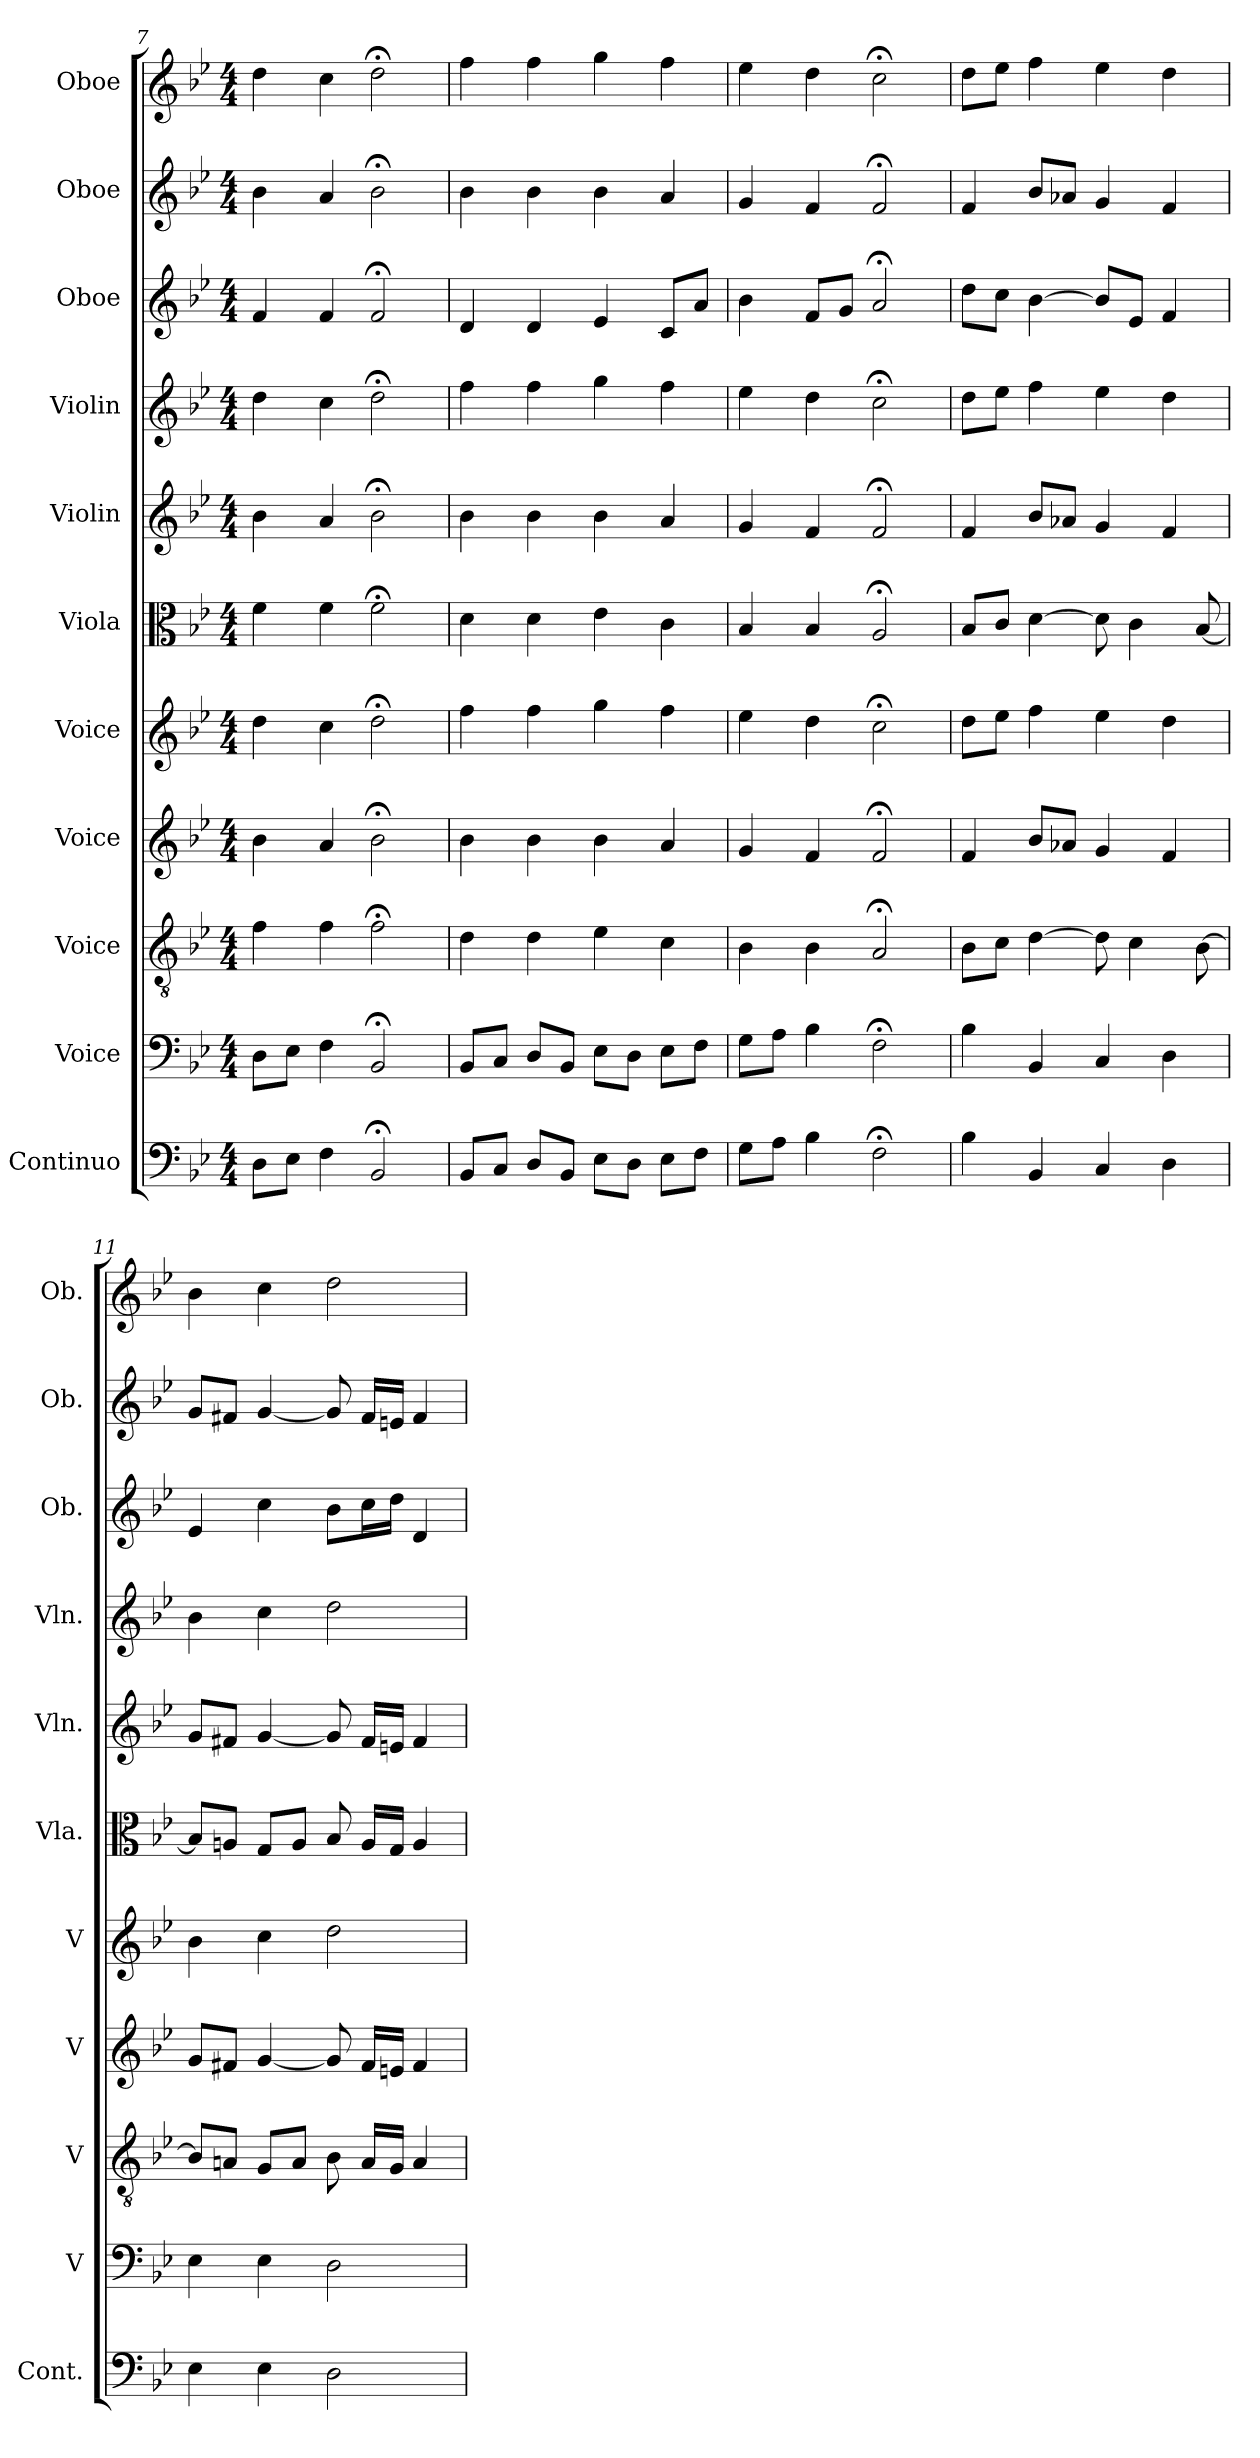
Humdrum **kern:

**kern	**kern	**kern	**kern	**kern	**kern	**kern	**kern	**kern	**kern	**kern
*part11	*part10	*part9	*part8	*part7	*part6	*part5	*part4	*part3	*part2	*part1
*staff11	*staff10	*staff9	*staff8	*staff7	*staff6	*staff5	*staff4	*staff3	*staff2	*staff1
*I"Continuo	*I"Voice	*I"Voice	*I"Voice	*I"Voice	*I"Viola	*I"Violin	*I"Violin	*I"Oboe	*I"Oboe	*I"Oboe
*I'Cont.	*I'V	*I'V	*I'V	*I'V	*I'Vla.	*I'Vln.	*I'Vln.	*I'Ob.	*I'Ob.	*I'Ob.
*clefF4	*clefF4	*clefGv2	*clefG2	*clefG2	*clefC3	*clefG2	*clefG2	*clefG2	*clefG2	*clefG2
*k[b-e-]	*k[b-e-]	*k[b-e-]	*k[b-e-]	*k[b-e-]	*k[b-e-]	*k[b-e-]	*k[b-e-]	*k[b-e-]	*k[b-e-]	*k[b-e-]
*M4/4	*M4/4	*M4/4	*M4/4	*M4/4	*M4/4	*M4/4	*M4/4	*M4/4	*M4/4	*M4/4
=7	=7	=7	=7	=7	=7	=7	=7	=7	=7	=7
8DL	8DL	4f	4b-	4dd	4f	4b-	4dd	4f	4b-	4dd
8E-J	8E-J	.	.	.	.	.	.	.	.	.
4F	4F	4f	4a	4cc	4f	4a	4cc	4f	4a	4cc
2BB-;<	2BB-;<	2f;<	2b-;<	2dd;<	2f;<	2b-;<	2dd;<	2f;<	2b-;<	2dd;<
=8	=8	=8	=8	=8	=8	=8	=8	=8	=8	=8
8BB-L	8BB-L	4d	4b-	4ff	4d	4b-	4ff	4d	4b-	4ff
8CJ	8CJ	.	.	.	.	.	.	.	.	.
8DL	8DL	4d	4b-	4ff	4d	4b-	4ff	4d	4b-	4ff
8BB-J	8BB-J	.	.	.	.	.	.	.	.	.
8E-L	8E-L	4e-	4b-	4gg	4e-	4b-	4gg	4e-	4b-	4gg
8DJ	8DJ	.	.	.	.	.	.	.	.	.
8E-L	8E-L	4c	4a	4ff	4c	4a	4ff	8cL	4a	4ff
8FJ	8FJ	.	.	.	.	.	.	8aJ	.	.
=9	=9	=9	=9	=9	=9	=9	=9	=9	=9	=9
8GL	8GL	4B-	4g	4ee-	4B-	4g	4ee-	4b-	4g	4ee-
8AJ	8AJ	.	.	.	.	.	.	.	.	.
4B-	4B-	4B-	4f	4dd	4B-	4f	4dd	8fL	4f	4dd
.	.	.	.	.	.	.	.	8gJ	.	.
2F;<	2F;<	2A;<	2f;<	2cc;<	2A;<	2f;<	2cc;<	2a;<	2f;<	2cc;<
=10	=10	=10	=10	=10	=10	=10	=10	=10	=10	=10
4B-	4B-	8B-L	4f	8ddL	8B-L	4f	8ddL	8ddL	4f	8ddL
.	.	8cJ	.	8ee-J	8cJ	.	8ee-J	8ccJ	.	8ee-J
4BB-	4BB-	[4d	8b-L	4ff	[4d	8b-L	4ff	[4b-	8b-L	4ff
.	.	.	8a-XJ	.	.	8a-XJ	.	.	8a-XJ	.
4C	4C	8d]	4g	4ee-	8d]	4g	4ee-	8b-L]	4g	4ee-
.	.	4c	.	.	4c	.	.	8e-J	.	.
4D	4D	.	4f	4dd	.	4f	4dd	4f	4f	4dd
.	.	[8B-	.	.	[8B-	.	.	.	.	.
=11	=11	=11	=11	=11	=11	=11	=11	=11	=11	=11
4E-	4E-	8B-L]	8gL	4b-	8B-L]	8gL	4b-	4e-	8gL	4b-
.	.	8AnJ	8f#XJ	.	8AnJ	8f#XJ	.	.	8f#XJ	.
4E-	4E-	8GL	[4g	4cc	8GL	[4g	4cc	4cc	[4g	4cc
.	.	8AJ	.	.	8AJ	.	.	.	.	.
2D	2D	8B-	8g]	2dd	8B-	8g]	2dd	8b-L	8g]	2dd
.	.	16ALL	16f#LL	.	16ALL	16f#LL	.	16ccL	16f#LL	.
.	.	16GJJ	16enJJ	.	16GJJ	16enJJ	.	16ddJJ	16enJJ	.
.	.	4A	4f#	.	4A	4f#	.	4d	4f#	.
=	=	=	=	=	=	=	=	=	=	=
*-	*-	*-	*-	*-	*-	*-	*-	*-	*-	*-
